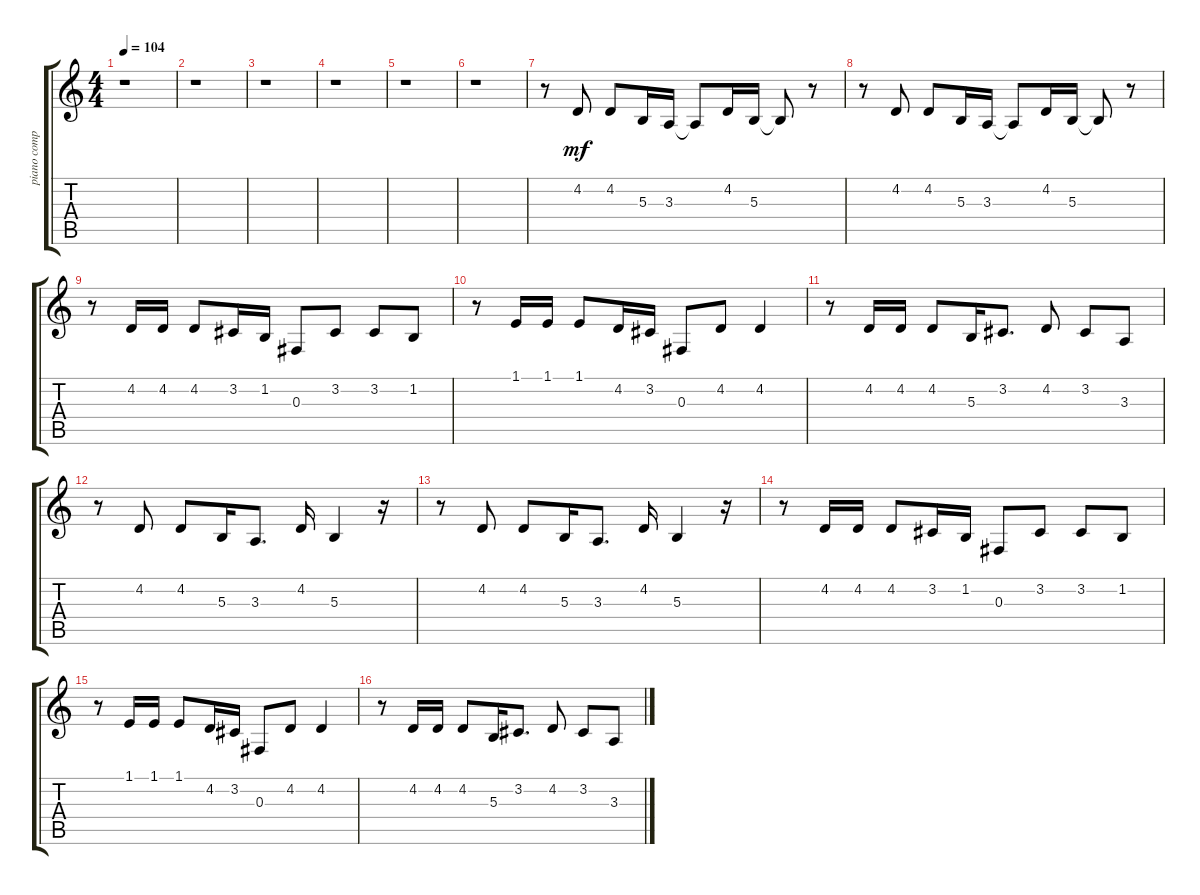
\track ("piano complement" "piano comp") {instrument acousticgrandpiano}
\staff {score tabs}
\tuning (Eb4 Bb3 Gb3 Db3 Ab2 Eb2) {hide}
\ts (4 4)
\tempo 104
\clef g2
\ks c
r.1{dy f} |
r.1 |
r.1 |
r.1 |
r.1 |
r.1 |
r.8 4.2.8{dy mf} 4.2.8 5.3.16 3.3.16 3.3{t}.8 4.2.16 5.3.16 5.3{t}.8 r.8 |
r.8 4.2.8 4.2.8 5.3.16 3.3.16 3.3{t}.8 4.2.16 5.3.16 5.3{t}.8 r.8 |
r.8 4.2.16 4.2.16 4.2.8 3.2.16 1.2.16 0.3.8 3.2.8 3.2.8 1.2.8 |
r.8 1.1.16 1.1.16 1.1.8 4.2.16 3.2.16 0.3.8 4.2.8 4.2.4 |
r.8 4.2.16 4.2.16 4.2.8 5.3.16 3.2.8{d} 4.2.8 3.2.8 3.3.8 |
r.8 4.2.8 4.2.8 5.3.16 3.3.8{d} 4.2.16 5.3.4 r.16 |
r.8 4.2.8 4.2.8 5.3.16 3.3.8{d} 4.2.16 5.3.4 r.16 |
r.8 4.2.16 4.2.16 4.2.8 3.2.16 1.2.16 0.3.8 3.2.8 3.2.8 1.2.8 |
r.8 1.1.16 1.1.16 1.1.8 4.2.16 3.2.16 0.3.8 4.2.8 4.2.4 |
r.8 4.2.16 4.2.16 4.2.8 5.3.16 3.2.8{d} 4.2.8 3.2.8 3.3.8
